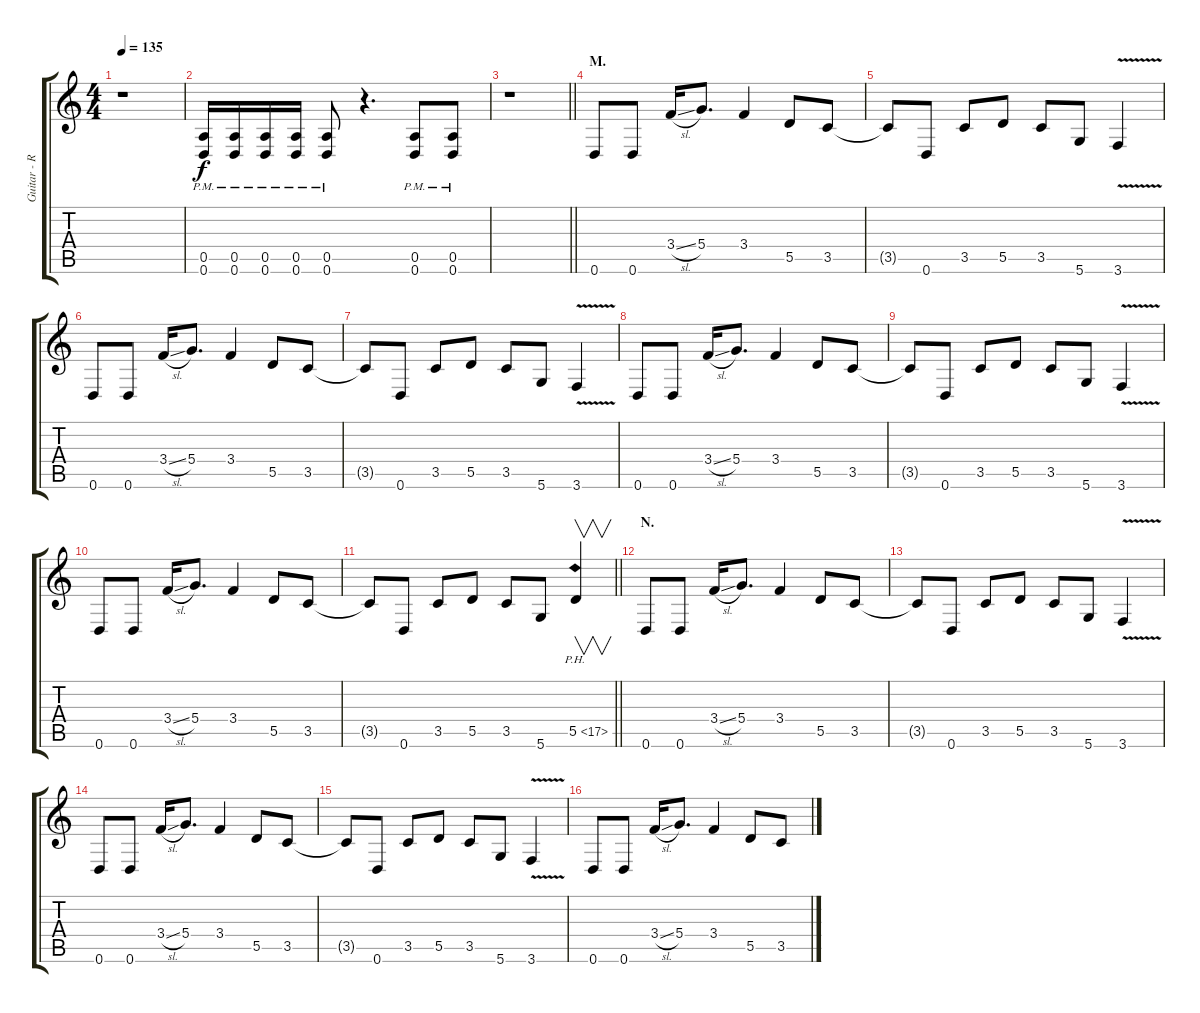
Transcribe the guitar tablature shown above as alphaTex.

\track ("Guitar - Right" "Guitar - R") {instrument distortionguitar}
\staff {score tabs}
\tuning (E4 B3 G3 D3 A2 D2) {hide}
\ts (4 4)
\tempo 135
\clef g2
\ks c
r.1{dy f} |
(0.5{pm} 0.6{pm}).16 (0.5{pm} 0.6{pm}).16 (0.5{pm} 0.6{pm}).16 (0.5{pm} 0.6{pm}).16 (0.5{pm} 0.6{pm}).8 r.4{d} (0.5{pm} 0.6{pm}).8 (0.5{pm} 0.6{pm}).8 |
\barLineRight lightlight
r.1 |
\section ("" "M.")
0.6.8 0.6.8 3.4{sl}.16 5.4.8{d} 3.4.4 5.5.8 3.5.8 |
3.5{t}.8 0.6.8 3.5.8 5.5.8 3.5.8 5.6.8 3.6{v}.4 |
0.6.8 0.6.8 3.4{sl}.16 5.4.8{d} 3.4.4 5.5.8 3.5.8 |
3.5{t}.8 0.6.8 3.5.8 5.5.8 3.5.8 5.6.8 3.6{v}.4 |
0.6.8 0.6.8 3.4{sl}.16 5.4.8{d} 3.4.4 5.5.8 3.5.8 |
3.5{t}.8 0.6.8 3.5.8 5.5.8 3.5.8 5.6.8 3.6{v}.4 |
0.6.8 0.6.8 3.4{sl}.16 5.4.8{d} 3.4.4 5.5.8 3.5.8 |
\barLineRight lightlight
3.5{t}.8 0.6.8 3.5.8 5.5.8 3.5.8 5.6.8 5.5{ph 12}.4{v} |
\section ("" "N.")
0.6.8 0.6.8 3.4{sl}.16 5.4.8{d} 3.4.4 5.5.8 3.5.8 |
3.5{t}.8 0.6.8 3.5.8 5.5.8 3.5.8 5.6.8 3.6{v}.4 |
0.6.8 0.6.8 3.4{sl}.16 5.4.8{d} 3.4.4 5.5.8 3.5.8 |
3.5{t}.8 0.6.8 3.5.8 5.5.8 3.5.8 5.6.8 3.6{v}.4 |
0.6.8 0.6.8 3.4{sl}.16 5.4.8{d} 3.4.4 5.5.8 3.5.8
